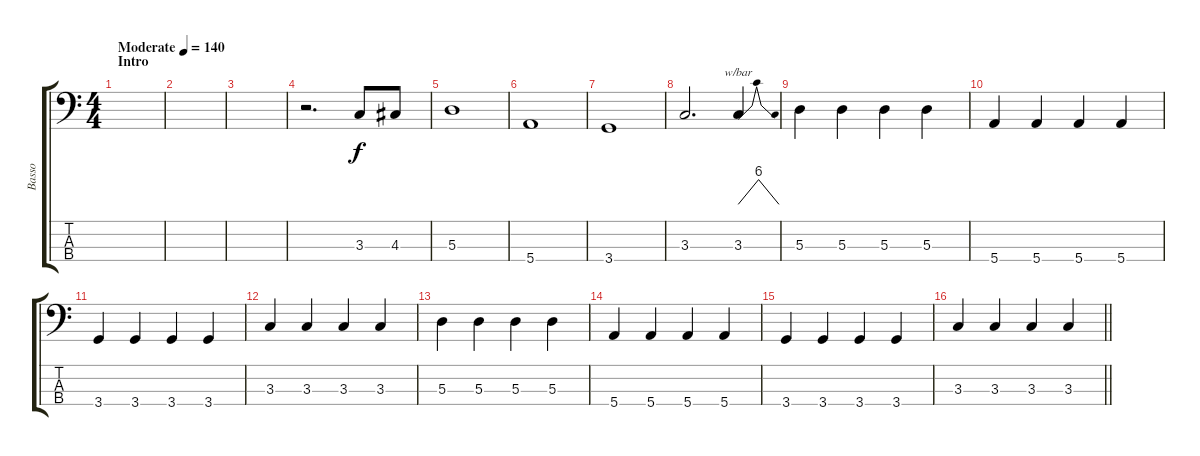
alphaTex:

\track ("Basso" "Basso") {instrument electricbassfinger}
\staff {score tabs}
\tuning (G2 D2 A1 E1) {hide}
\ts (4 4)
\section ("" "Intro")
\tempo (140 "Moderate")
\clef f4
\ks c
|
|
|
r.2{d} 3.3.8 4.3.8 |
5.3.1 |
5.4.1 |
3.4.1 |
3.3.2{d} 3.3.4{tbe (dip default 0 0 30 24 60 0)} |
5.3.4 5.3.4 5.3.4 5.3.4 |
5.4.4 5.4.4 5.4.4 5.4.4 |
3.4.4 3.4.4 3.4.4 3.4.4 |
3.3.4 3.3.4 3.3.4 3.3.4 |
5.3.4 5.3.4 5.3.4 5.3.4 |
5.4.4 5.4.4 5.4.4 5.4.4 |
3.4.4 3.4.4 3.4.4 3.4.4 |
\barLineRight lightlight
3.3.4 3.3.4 3.3.4 3.3.4
